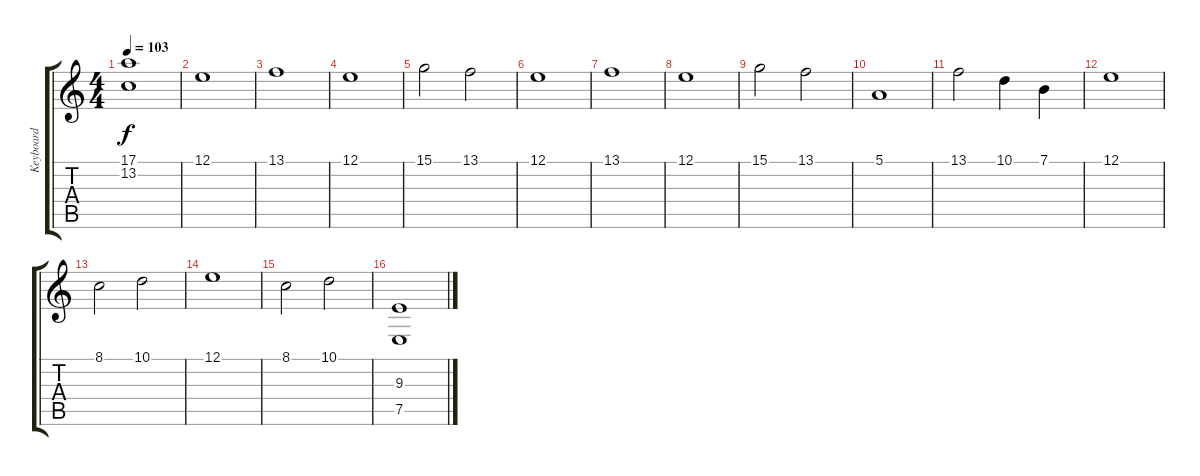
\track ("Keyboard" "Keyboard") {instrument stringensemble1}
\staff {score tabs}
\tuning (E4 B3 G3 D3 A2 E2) {hide}
\ts (4 4)
\tempo 103
\clef g2
\ks c
(17.1 13.2).1{dy f} |
12.1.1 |
13.1.1 |
12.1.1 |
15.1.2 13.1.2 |
12.1.1 |
13.1.1 |
12.1.1 |
15.1.2 13.1.2 |
5.1.1 |
13.1.2 10.1.4 7.1.4 |
12.1.1 |
8.1.2 10.1.2 |
12.1.1 |
8.1.2 10.1.2 |
(9.3 7.5).1
